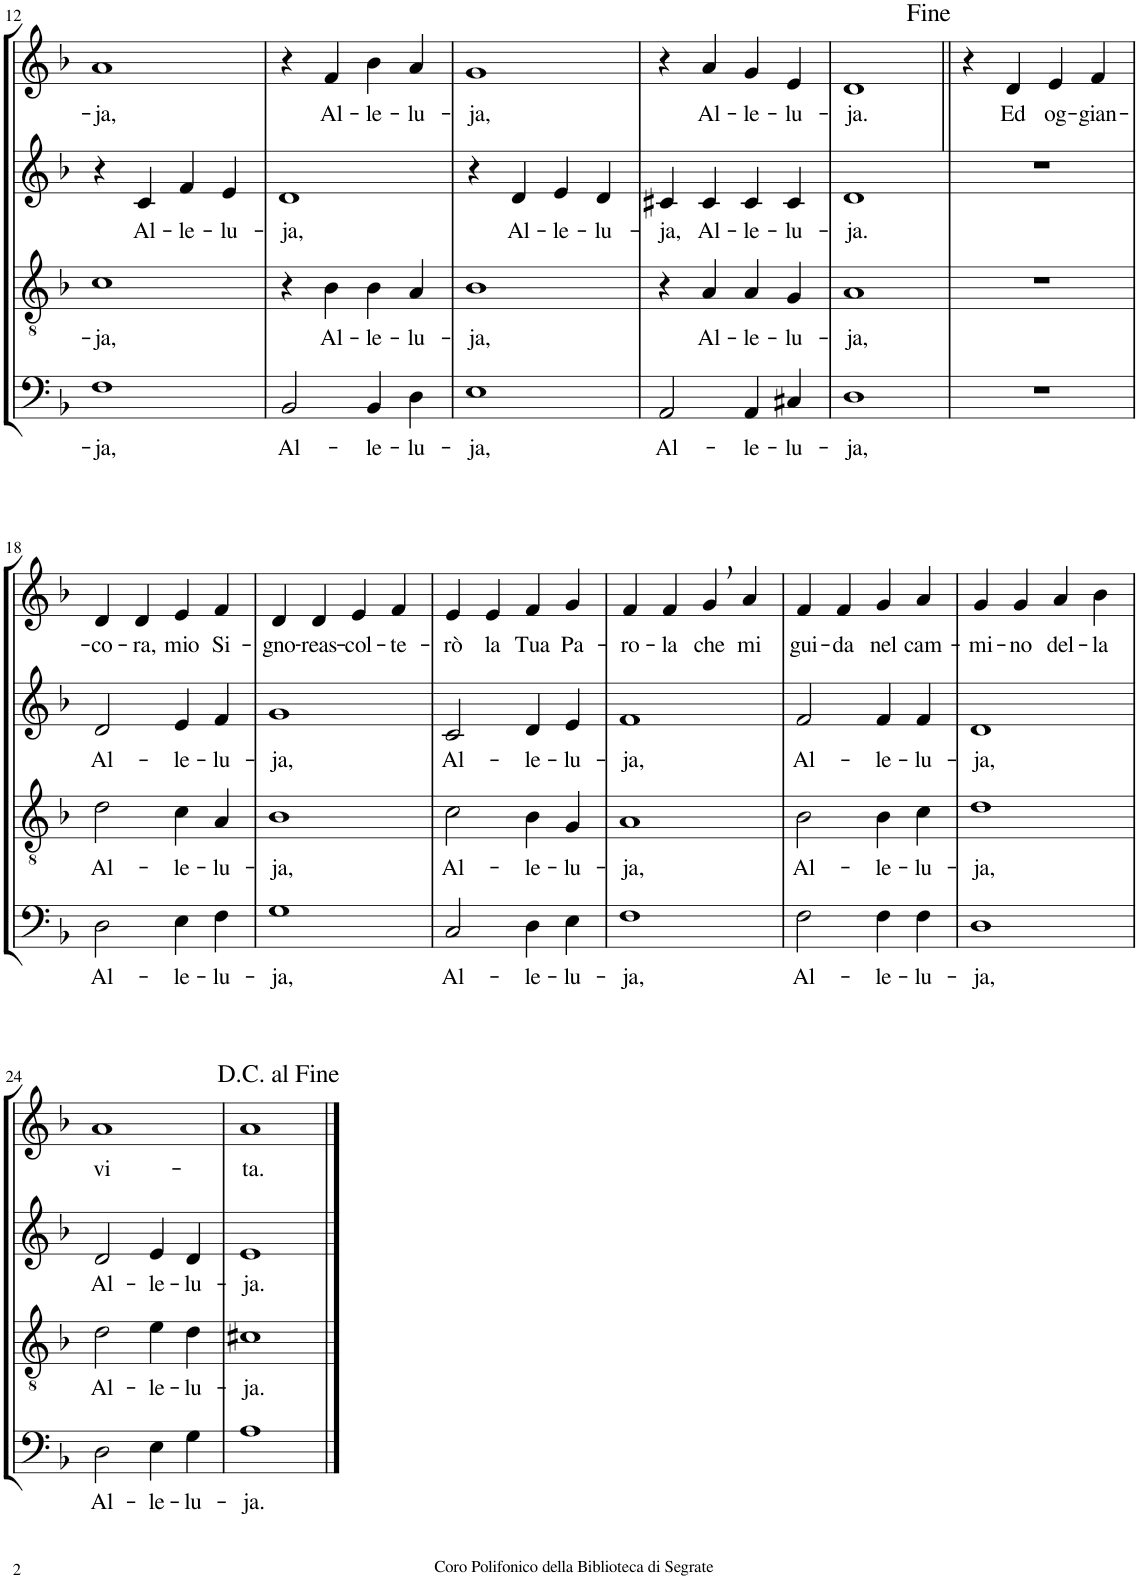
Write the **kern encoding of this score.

**kern	**text	**kern	**text	**kern	**text	**kern	**text
*part4	*part4	*part3	*part3	*part2	*part2	*part1	*part1
*staff4	*staff4	*staff3	*staff3	*staff2	*staff2	*staff1	*staff1
*I"Bassi	*	*I"Tenori	*	*I"Contralti	*	*I"Soprani	*
!!LO:PB:g=z
*clefF4	*	*clefGv2	*	*clefG2	*	*clefG2	*
*	*	*	*	*	*	*Trd1c2	*
*k[b-]	*	*k[b-]	*	*k[b-]	*	*k[b-]	*
*F:	*	*F:	*	*F:	*	*F:	*
*M2/2	*	*M2/2	*	*M2/2	*	*M2/2	*
=12	=12	=12	=12	=12	=12	=12	=12
!	!LO:LY:b	!	!LO:LY:b	!	!	!	!LO:LY:b
1F	-ja,	1c	-ja,	4r	.	1a	-ja,
!	!	!	!	!	!LO:LY:b	!	!
.	.	.	.	4c/	Al-	.	.
!	!	!	!	!	!LO:LY:b	!	!
.	.	.	.	4f/	-le-	.	.
!	!	!	!	!	!LO:LY:b	!	!
.	.	.	.	4e/	-lu-	.	.
=13	=13	=13	=13	=13	=13	=13	=13
!	!LO:LY:b	!	!	!	!LO:LY:b	!	!
2BB-/	Al-	4r	.	1d	-ja,	4r	.
!	!	!	!LO:LY:b	!	!	!	!LO:LY:b
.	.	4B-\	Al-	.	.	4f/	Al-
!	!LO:LY:b	!	!LO:LY:b	!	!	!	!LO:LY:b
4BB-/	-le-	4B-\	-le-	.	.	4b-\	-le-
!	!LO:LY:b	!	!LO:LY:b	!	!	!	!LO:LY:b
4D\	-lu-	4A/	-lu-	.	.	4a/	-lu-
=14	=14	=14	=14	=14	=14	=14	=14
!	!LO:LY:b	!	!LO:LY:b	!	!	!	!LO:LY:b
1E	-ja,	1B-	-ja,	4r	.	1g	-ja,
!	!	!	!	!	!LO:LY:b	!	!
.	.	.	.	4d/	Al-	.	.
!	!	!	!	!	!LO:LY:b	!	!
.	.	.	.	4e/	-le-	.	.
!	!	!	!	!	!LO:LY:b	!	!
.	.	.	.	4d/	-lu-	.	.
=15	=15	=15	=15	=15	=15	=15	=15
!	!LO:LY:b	!	!	!	!LO:LY:b	!	!
2AA/	Al-	4r	.	4c#X/	-ja,	4r	.
!	!	!	!LO:LY:b	!	!LO:LY:b	!	!LO:LY:b
.	.	4A/	Al-	4c#/	Al-	4a/	Al-
!	!LO:LY:b	!	!LO:LY:b	!	!LO:LY:b	!	!LO:LY:b
4AA/	-le-	4A/	-le-	4c#/	-le-	4g/	-le-
!	!LO:LY:b	!	!LO:LY:b	!	!LO:LY:b	!	!LO:LY:b
4C#X/	-lu-	4G/	-lu-	4c#/	-lu-	4e/	-lu-
=16	=16	=16	=16	=16	=16	=16	=16
!	!LO:LY:b	!	!LO:LY:b	!	!LO:LY:b	!	!LO:LY:b
1D	-ja,	1A	-ja,	1d	-ja.	1d	-ja.
=17||	=17||	=17||	=17||	=17||	=17||	=17||	=17||
1r	.	1r	.	1r	.	4r	.
!	!	!	!	!	!	!	!LO:LY:b
.	.	.	.	.	.	4d/	Ed
!	!	!	!	!	!	!	!LO:LY:b
.	.	.	.	.	.	4e/	og-
!	!	!	!	!	!	!	!LO:LY:b
.	.	.	.	.	.	4f/	-gian-
!!LO:LB:g=z
=18	=18	=18	=18	=18	=18	=18	=18
!	!LO:LY:b	!	!LO:LY:b	!	!LO:LY:b	!	!LO:LY:b
2D\	Al-	2d\	Al-	2d/	Al-	4d/	-co-
!	!	!	!	!	!	!	!LO:LY:b
.	.	.	.	.	.	4d/	-ra,
!	!LO:LY:b	!	!LO:LY:b	!	!LO:LY:b	!	!LO:LY:b
4E\	-le-	4c\	-le-	4e/	-le-	4e/	mio
!	!LO:LY:b	!	!LO:LY:b	!	!LO:LY:b	!	!LO:LY:b
4F\	-lu-	4A/	-lu-	4f/	-lu-	4f/	Si-
=19	=19	=19	=19	=19	=19	=19	=19
!	!LO:LY:b	!	!LO:LY:b	!	!LO:LY:b	!	!LO:LY:b
1G	-ja,	1B-	-ja,	1g	-ja,	4d/	-gno-
!	!	!	!	!	!	!	!LO:LY:b
.	.	.	.	.	.	4d/	-reas-
!	!	!	!	!	!	!	!LO:LY:b
.	.	.	.	.	.	4e/	-col-
!	!	!	!	!	!	!	!LO:LY:b
.	.	.	.	.	.	4f/	-te-
=20	=20	=20	=20	=20	=20	=20	=20
!	!LO:LY:b	!	!LO:LY:b	!	!LO:LY:b	!	!LO:LY:b
2C/	Al-	2c\	Al-	2c/	Al-	4e/	-rò
!	!	!	!	!	!	!	!LO:LY:b
.	.	.	.	.	.	4e/	la
!	!LO:LY:b	!	!LO:LY:b	!	!LO:LY:b	!	!LO:LY:b
4D\	-le-	4B-\	-le-	4d/	-le-	4f/	Tua
!	!LO:LY:b	!	!LO:LY:b	!	!LO:LY:b	!	!LO:LY:b
4E\	-lu-	4G/	-lu-	4e/	-lu-	4g/	Pa-
=21	=21	=21	=21	=21	=21	=21	=21
!	!LO:LY:b	!	!LO:LY:b	!	!LO:LY:b	!	!LO:LY:b
1F	-ja,	1A	-ja,	1f	-ja,	4f/	-ro-
!	!	!	!	!	!	!	!LO:LY:b
.	.	.	.	.	.	4f/	-la
!	!	!	!	!	!	!	!LO:LY:b
.	.	.	.	.	.	4g,/	che
!	!	!	!	!	!	!	!LO:LY:b
.	.	.	.	.	.	4a/	mi
=22	=22	=22	=22	=22	=22	=22	=22
!	!LO:LY:b	!	!LO:LY:b	!	!LO:LY:b	!	!LO:LY:b
2F\	Al-	2B-\	Al-	2f/	Al-	4f/	gui-
!	!	!	!	!	!	!	!LO:LY:b
.	.	.	.	.	.	4f/	-da
!	!LO:LY:b	!	!LO:LY:b	!	!LO:LY:b	!	!LO:LY:b
4F\	-le-	4B-\	-le-	4f/	-le-	4g/	nel
!	!LO:LY:b	!	!LO:LY:b	!	!LO:LY:b	!	!LO:LY:b
4F\	-lu-	4c\	-lu-	4f/	-lu-	4a/	cam-
=23	=23	=23	=23	=23	=23	=23	=23
!	!LO:LY:b	!	!LO:LY:b	!	!LO:LY:b	!	!LO:LY:b
1D	-ja,	1d	-ja,	1d	-ja,	4g/	-mi-
!	!	!	!	!	!	!	!LO:LY:b
.	.	.	.	.	.	4g/	-no
!	!	!	!	!	!	!	!LO:LY:b
.	.	.	.	.	.	4a/	del-
!	!	!	!	!	!	!	!LO:LY:b
.	.	.	.	.	.	4b-\	-la
!!LO:LB:g=z
=24	=24	=24	=24	=24	=24	=24	=24
!	!LO:LY:b	!	!LO:LY:b	!	!LO:LY:b	!	!LO:LY:b
2D\	Al-	2d\	Al-	2d/	Al-	1a	vi-
!	!LO:LY:b	!	!LO:LY:b	!	!LO:LY:b	!	!
4E\	-le-	4e\	-le-	4e/	-le-	.	.
!	!LO:LY:b	!	!LO:LY:b	!	!LO:LY:b	!	!
4G\	-lu-	4d\	-lu-	4d/	-lu-	.	.
=25	=25	=25	=25	=25	=25	=25	=25
!	!LO:LY:b	!	!LO:LY:b	!	!LO:LY:b	!	!LO:LY:b
1A	-ja.	1c#X	-ja.	1e	-ja.	1a	-ta.
==	==	==	==	==	==	==	==
*-	*-	*-	*-	*-	*-	*-	*-
